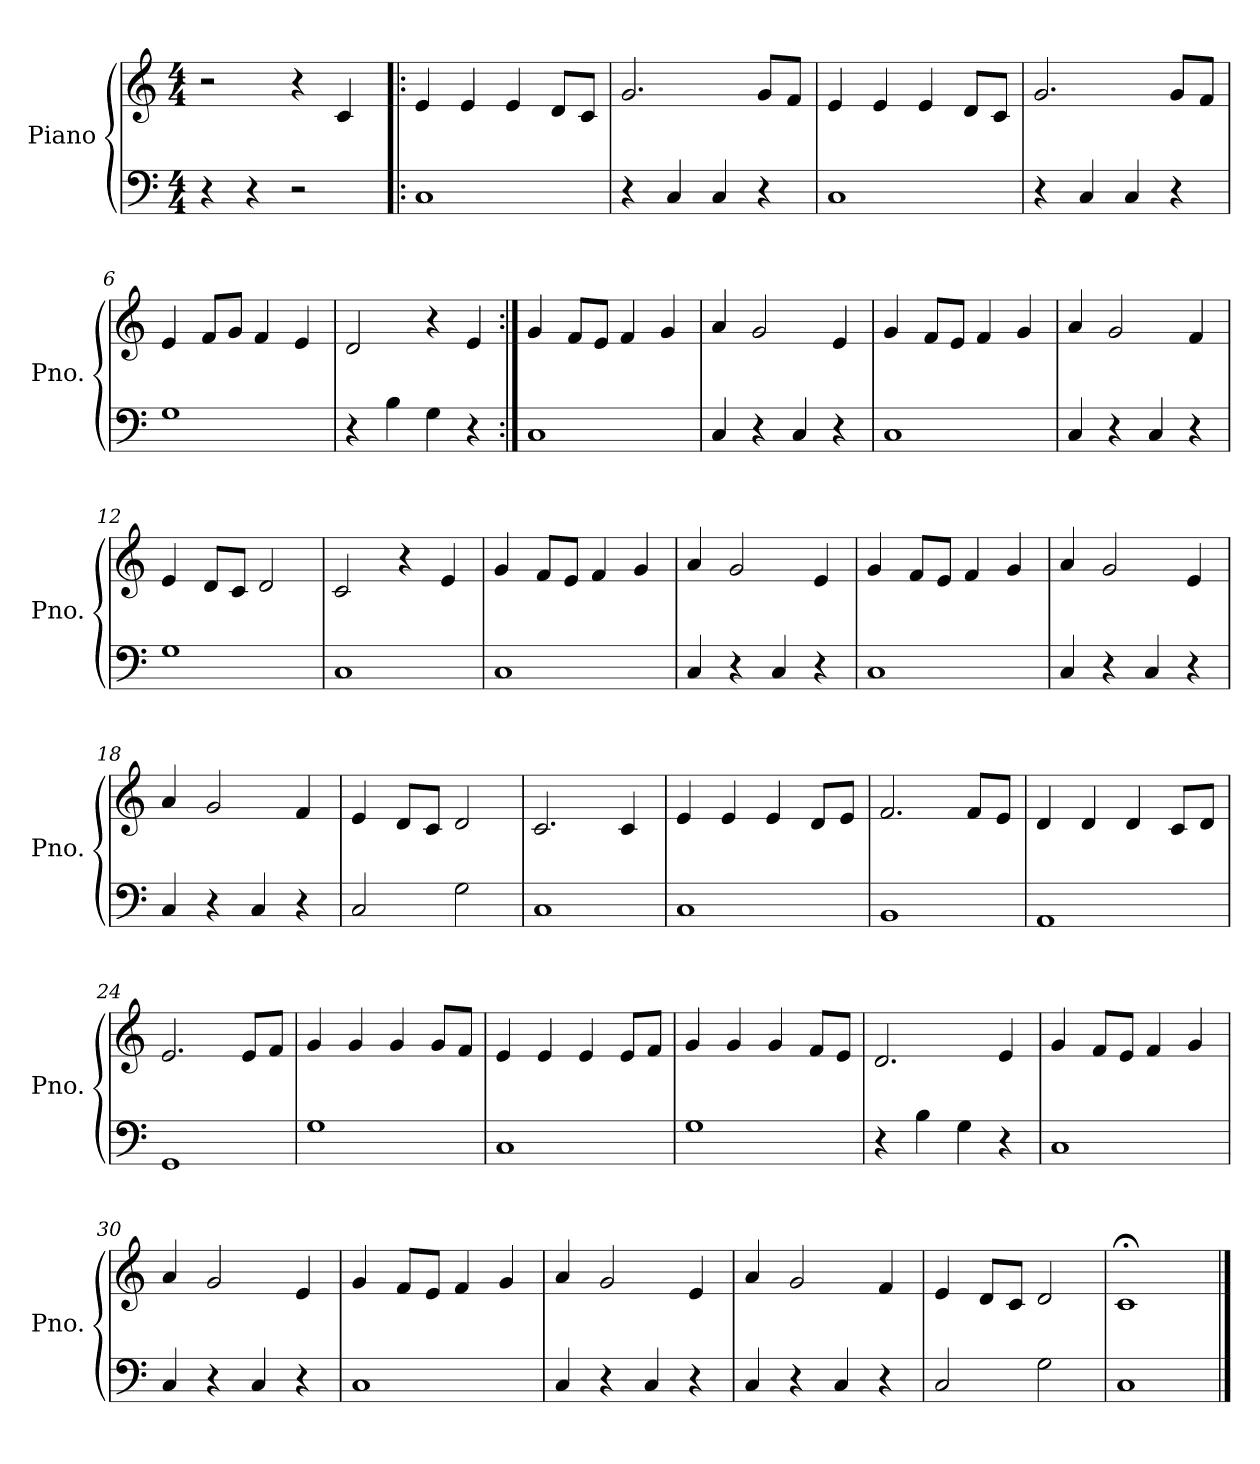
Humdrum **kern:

**kern	**kern
*part1	*part1
*staff2	*staff1
*I"Piano	*
*I'Pno.	*
*clefF4	*clefG2
*k[]	*k[]
*M4/4	*M4/4
=1	=1
4r	2r
4r	.
2r	4r
.	4c/
=2!|:	=2!|:
1C	4e/
.	4e/
.	4e/
.	8d/L
.	8c/J
=3	=3
4r	2.g/
4C/	.
4C/	.
4r	8g/L
.	8f/J
=4	=4
1C	4e/
.	4e/
.	4e/
.	8d/L
.	8c/J
=5	=5
4r	2.g/
4C/	.
4C/	.
4r	8g/L
.	8f/J
=6	=6
1G	4e/
.	8f/L
.	8g/J
.	4f/
.	4e/
=7	=7
4r	2d/
4B\	.
4G\	4r
4r	4e/
!!LO:LB:g=z
=8:|!	=8:|!
1C	4g/
.	8f/L
.	8e/J
.	4f/
.	4g/
=9	=9
4C/	4a/
4r	2g/
4C/	.
4r	4e/
=10	=10
1C	4g/
.	8f/L
.	8e/J
.	4f/
.	4g/
=11	=11
4C/	4a/
4r	2g/
4C/	.
4r	4f/
=12	=12
1G	4e/
.	8d/L
.	8c/J
.	2d/
=13	=13
1C	2c/
.	4r
.	4e/
=14	=14
1C	4g/
.	8f/L
.	8e/J
.	4f/
.	4g/
=15	=15
4C/	4a/
4r	2g/
4C/	.
4r	4e/
!!LO:LB:g=z
=16	=16
1C	4g/
.	8f/L
.	8e/J
.	4f/
.	4g/
=17	=17
4C/	4a/
4r	2g/
4C/	.
4r	4e/
=18	=18
4C/	4a/
4r	2g/
4C/	.
4r	4f/
=19	=19
2C/	4e/
.	8d/L
.	8c/J
2G\	2d/
=20	=20
1C	2.c/
.	4c/
=21	=21
1C	4e/
.	4e/
.	4e/
.	8d/L
.	8e/J
=22	=22
1BB	2.f/
.	8f/L
.	8e/J
=23	=23
1AA	4d/
.	4d/
.	4d/
.	8c/L
.	8d/J
=24	=24
1GG	2.e/
.	8e/L
.	8f/J
!!LO:LB:g=z
=25	=25
1G	4g/
.	4g/
.	4g/
.	8g/L
.	8f/J
=26	=26
1C	4e/
.	4e/
.	4e/
.	8e/L
.	8f/J
=27	=27
1G	4g/
.	4g/
.	4g/
.	8f/L
.	8e/J
=28	=28
4r	2.d/
4B\	.
4G\	.
4r	4e/
=29	=29
1C	4g/
.	8f/L
.	8e/J
.	4f/
.	4g/
=30	=30
4C/	4a/
4r	2g/
4C/	.
4r	4e/
=31	=31
1C	4g/
.	8f/L
.	8e/J
.	4f/
.	4g/
=32	=32
4C/	4a/
4r	2g/
4C/	.
4r	4e/
!!LO:LB:g=z
=33	=33
4C/	4a/
4r	2g/
4C/	.
4r	4f/
=34	=34
2C/	4e/
.	8d/L
.	8c/J
2G\	2d/
=35	=35
1C	1c;<
==	==
*-	*-
